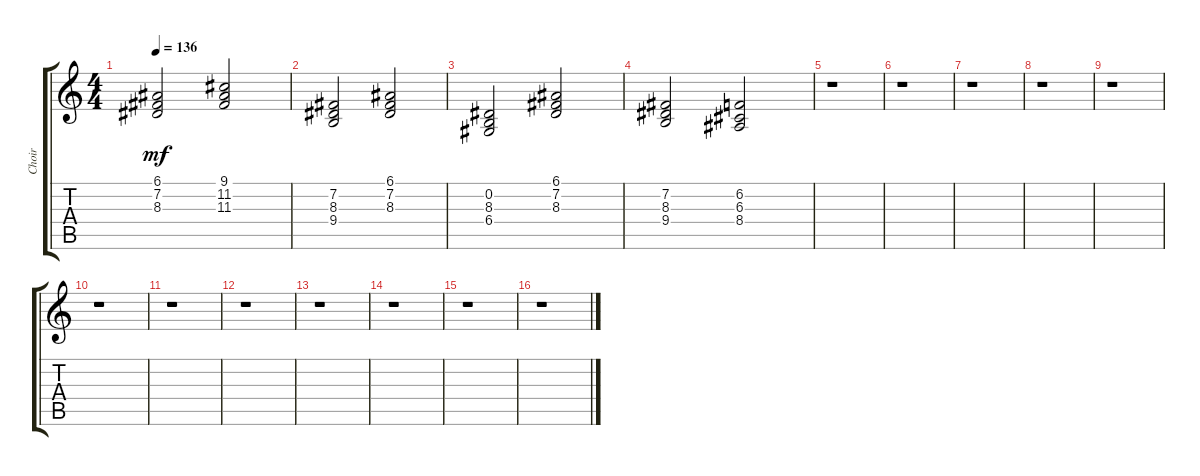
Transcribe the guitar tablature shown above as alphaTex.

\track ("Choir" "Choir") {instrument choiraahs}
\staff {score tabs}
\tuning (E4 B3 G3 D3 A2 E2) {hide}
\ts (4 4)
\tempo 136
\clef g2
\ks c
(6.1 7.2 8.3).2{dy mf} (9.1 11.2 11.3).2 |
(7.2 8.3 9.4).2 (6.1 7.2 8.3).2 |
(0.2 8.3 6.4).2 (6.1 7.2 8.3).2 |
(7.2 8.3 9.4).2 (6.2 6.3 8.4).2 |
r.1 |
r.1 |
r.1 |
r.1 |
r.1 |
r.1 |
r.1 |
r.1 |
r.1 |
r.1 |
r.1 |
r.1
